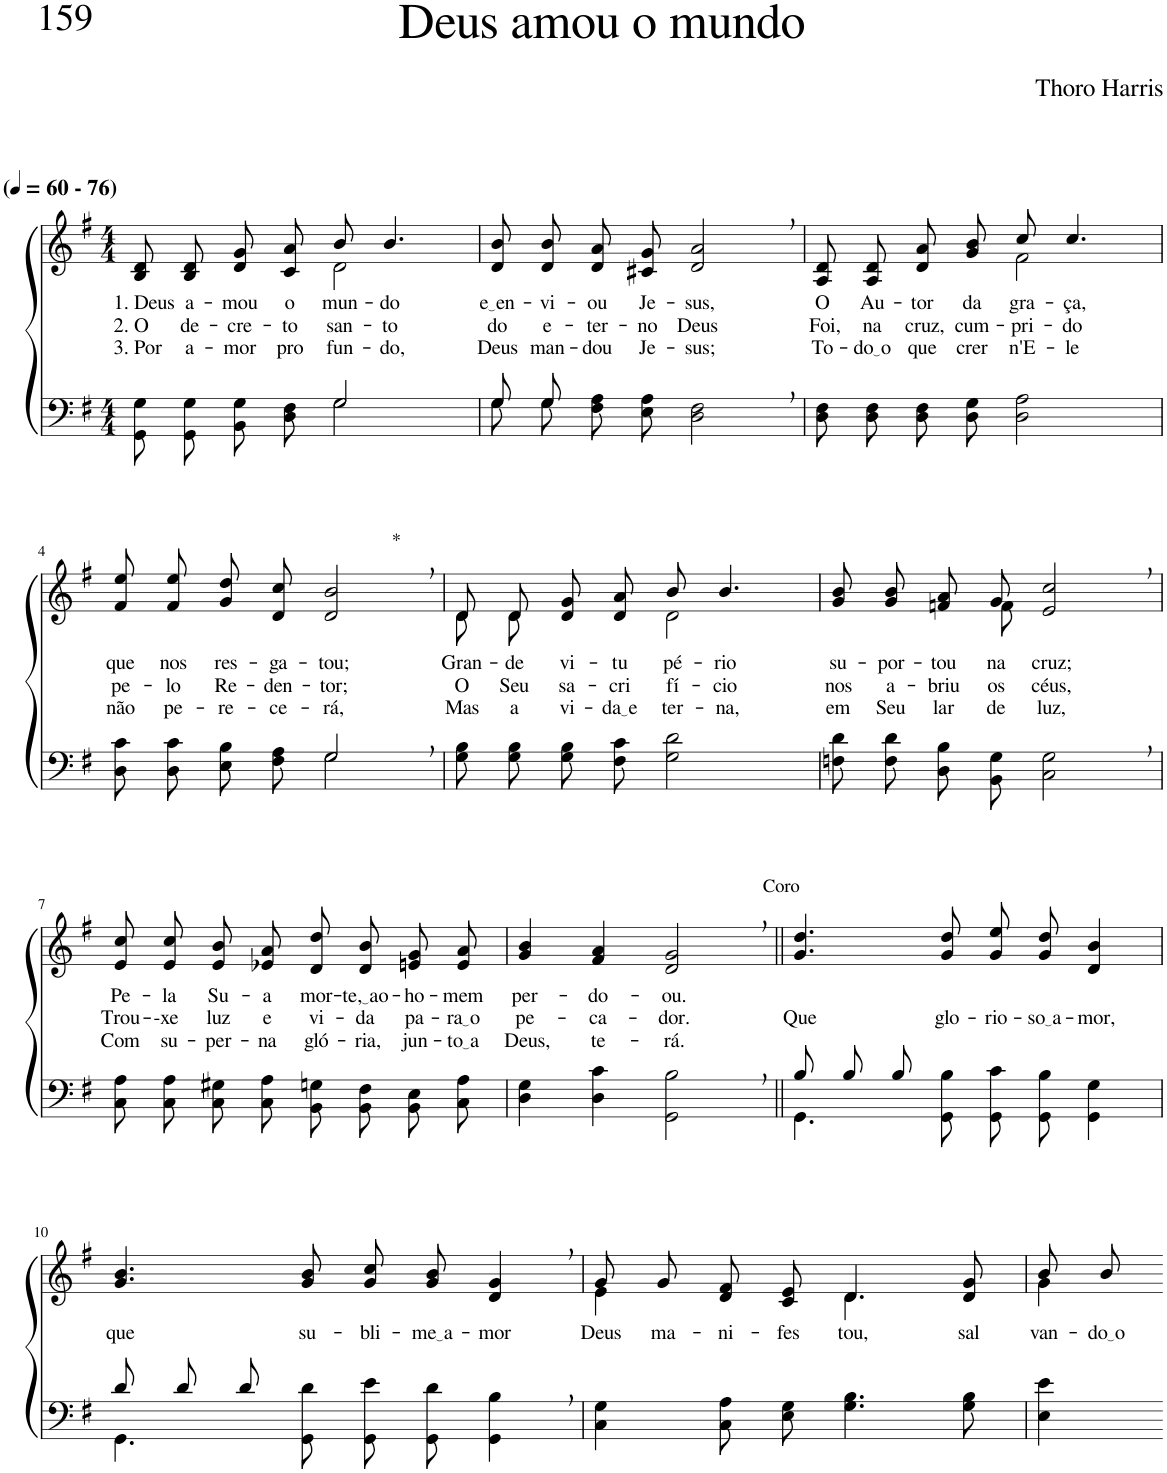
**kern	**kern	**text	**text	**text
*part2	*part1	*part1	*part1	*part1
*staff2	*staff1	*staff1	*staff1	*staff1
*I"Parte III e IV	*I"Parte I e II	*	*	*
*clefF4	*clefG2	*	*	*
*k[f#]	*k[f#]	*	*	*
*M4/4	*M4/4	*	*	*
*MM60	*MM60	*	*	*
=1	=1	=1	=1	=1
*^	*	*	*	*
!	!	!LO:TX:a:B:t=(	!	!	!
!	!	!LO:TX:a:B:t=- 76)	!	!	!
!	!	!	!LO:LY:b	!LO:LY:b	!LO:LY:b
*	*	*^	*	*	*
2ryy	8GG/ 8G/L	8B/ 8d/L	2ryy	1. Deus	2. O	3. Por
!	!	!	!	!LO:LY:b	!LO:LY:b	!LO:LY:b
.	8GG/ 8G/J	8B/ 8d/J	.	a-	de-	a-
!	!	!	!	!LO:LY:b	!LO:LY:b	!LO:LY:b
.	8BB\ 8G\L	8d/ 8g/L	.	-mou	-cre-	-mor
!	!	!	!	!LO:LY:b	!LO:LY:b	!LO:LY:b
.	8D\ 8F#\J	8c/ 8a/J	.	o	-to	pro-
!	!	!	!	!LO:LY:b	!LO:LY:b	!LO:LY:b
2G/	2G\	8b/	2d\	mun-	san-	-fun-
!	!	!	!	!LO:LY:b	!LO:LY:b	!LO:LY:b
.	.	4.b/	.	-do	-to	-do,
*	*	*v	*v	*	*	*
=2	=2	=2	=2	=2	=2
!	!	!	!LO:LY:b	!LO:LY:b	!LO:LY:b
8G/L	8G\L	8d/ 8b/L	e en	do	Deus
!	!	!	!LO:LY:b	!LO:LY:b	!LO:LY:b
8G/J	8G\J	8d/ 8b/J	-vi-	e-	man-
!	!	!	!LO:LY:b	!LO:LY:b	!LO:LY:b
2.ryy	8F#\ 8A\L	8d/ 8a/L	-ou	-ter-	-dou
!	!	!	!LO:LY:b	!LO:LY:b	!LO:LY:b
.	8E\ 8A\J	8c#X/ 8g/J	Je-	-no	Je-
!	!	!	!LO:LY:b	!LO:LY:b	!LO:LY:b
.	2D\ 2F#\	2d/, 2a/,	-sus,	Deus	-sus;
=3	=3	=3	=3	=3	=3
!	!	!	!LO:LY:b	!LO:LY:b	!LO:LY:b
*v	*v	*^	*	*	*
8D\ 8F#\L	8A/ 8d/L	2ryy	O	Foi,	To-
!	!	!	!LO:LY:b	!LO:LY:b	!LO:LY:b
8D\ 8F#\J	8A/ 8d/J	.	Au-	na	do o
!	!	!	!LO:LY:b	!LO:LY:b	!LO:LY:b
8D\ 8F#\L	8d/ 8a/L	.	-tor	cruz,	que
!	!	!	!LO:LY:b	!LO:LY:b	!LO:LY:b
8D\ 8G\J	8g/ 8b/J	.	da	cum-	crer
!	!	!	!LO:LY:b	!LO:LY:b	!LO:LY:b
2D\ 2A\	8cc/	2f#\	gra-	-pri-	n'E-
!	!	!	!LO:LY:b	!LO:LY:b	!LO:LY:b
.	4.cc/	.	-ça,	-do	-le
*	*v	*v	*	*	*
!!LO:LB:g=z
=4	=4	=4	=4	=4
*^	*	*	*	*
!	!	!	!LO:LY:b	!LO:LY:b	!LO:LY:b
2ryy	8D\ 8c\L	8f#\ 8ee\L	que	pe-	não
!	!	!	!LO:LY:b	!LO:LY:b	!LO:LY:b
.	8D\ 8c\J	8f#\ 8ee\J	nos	-lo	pe-
!	!	!	!LO:LY:b	!LO:LY:b	!LO:LY:b
.	8E\ 8B\L	8g/ 8dd/L	res-	Re-	-re-
!	!	!	!LO:LY:b	!LO:LY:b	!LO:LY:b
.	8F#\ 8A\J	8d/ 8cc/J	-ga-	-den-	-ce-
!	!	!LO:TX:a:t=*	!	!	!
!	!	!	!LO:LY:b	!LO:LY:b	!LO:LY:b
2G,/	2G\	2d/, 2b/,	-tou;	-tor;	-rá,
=5	=5	=5	=5	=5	=5
*	*	*^	*	*	*
!	!	!	!	!LO:LY:b	!LO:LY:b	!LO:LY:b
*v	*v	*	*	*	*	*
8G\ 8B\L	8d/L	8d\L	Gran-	O	Mas
!	!	!	!LO:LY:b	!LO:LY:b	!LO:LY:b
8G\ 8B\J	8d/J	8d\J	-de	Seu	a
!	!	!	!LO:LY:b	!LO:LY:b	!LO:LY:b
8G\ 8B\L	8d/ 8g/L	4ryy	vi-	sa-	vi-
!	!	!	!LO:LY:b	!LO:LY:b	!LO:LY:b
8F#\ 8c\J	8d/ 8a/J	.	-tu-	-cri-	da e
!	!	!	!LO:LY:b	!LO:LY:b	!LO:LY:b
2G\ 2d\	8b/	2d\	-pé-	-fí-	-ter-
!	!	!	!LO:LY:b	!LO:LY:b	!LO:LY:b
.	4.b/	.	-rio	-cio	-na,
=6	=6	=6	=6	=6	=6
!	!	!	!LO:LY:b	!LO:LY:b	!LO:LY:b
8Fn\ 8d\L	8g/ 8b/L	4.ryy	su-	nos	em
!	!	!	!LO:LY:b	!LO:LY:b	!LO:LY:b
8F\ 8d\J	8g/ 8b/J	.	-por-	a-	Seu
!	!	!	!LO:LY:b	!LO:LY:b	!LO:LY:b
8D\ 8B\L	8fn/ 8a/L	.	-tou	-briu	lar
!	!	!	!LO:LY:b	!LO:LY:b	!LO:LY:b
8BB\ 8G\J	8g/J	8f\	na	os	de
!	!	!	!LO:LY:b	!LO:LY:b	!LO:LY:b
2C\, 2G\,	2e/, 2cc/,	2ryy	cruz;	céus,	luz,
!!LO:LB:g=z
=7	=7	=7	=7	=7	=7
!	!	!	!LO:LY:b	!LO:LY:b	!LO:LY:b
*	*v	*v	*	*	*
8C\ 8A\L	8e/ 8cc/L	Pe-	Trou-	Com
!	!	!LO:LY:b	!LO:LY:b	!LO:LY:b
8C\ 8A\J	8e/ 8cc/J	-la	--xe	su-
!	!	!LO:LY:b	!LO:LY:b	!LO:LY:b
8C\ 8G#X\L	8e/ 8b/L	Su-	luz	-per-
!	!	!LO:LY:b	!LO:LY:b	!LO:LY:b
8C\ 8A\J	8e-X/ 8a/J	-a	e	-na
!	!	!LO:LY:b	!LO:LY:b	!LO:LY:b
8BB\ 8Gn\L	8d/ 8dd/L	mor-	vi-	gló-
!	!	!LO:LY:b	!LO:LY:b	!LO:LY:b
8BB\ 8F#\J	8d/ 8b/J	te, ao	-da	-ria,
!	!	!LO:LY:b	!LO:LY:b	!LO:LY:b
8BB\ 8E\L	8en/ 8g/L	-ho-	pa-	jun-
!	!	!LO:LY:b	!LO:LY:b	!LO:LY:b
8C\ 8A\J	8e/ 8a/J	-mem	ra o	to a
=8	=8	=8	=8	=8
!	!	!LO:LY:b	!LO:LY:b	!LO:LY:b
4D\ 4G\	4g/ 4b/	per-	pe-	Deus,
!	!	!LO:LY:b	!LO:LY:b	!LO:LY:b
4D\ 4c\	4f#/ 4a/	-do-	-ca-	te-
!	!LO:TX:a:t=Coro	!	!	!
!	!	!LO:LY:b	!LO:LY:b	!LO:LY:b
2GG\, 2B\,	2d/, 2g/,	-ou.	-dor.	-rá.
=9||	=9||	=9||	=9||	=9||
*^	*	*	*	*
!	!	!	!	!LO:LY:b	!
8B/L	4.GG\	4.g/ 4.dd/	.	Que	.
8B/J	.	.	.	.	.
8B/	.	.	.	.	.
!	!	!	!	!LO:LY:b	!
8ryy	8GG\ 8B\	8g/ 8dd/	.	glo-	.
!	!	!	!	!LO:LY:b	!
2ryy	8GG\ 8c\L	8g\ 8ee\L	.	-rio-	.
!	!	!	!	!LO:LY:b	!
.	8GG\ 8B\J	8g\ 8dd\J	.	so a	.
!	!	!	!	!LO:LY:b	!
.	4GG\ 4G\	4d/ 4b/	.	-mor,	.
!!LO:LB:g=z
=10	=10	=10	=10	=10	=10
!	!	!	!LO:LY:b	!	!
8d/L	4.GG\	4.g/ 4.b/	que	.	.
8d/J	.	.	.	.	.
8d/	.	.	.	.	.
!	!	!	!LO:LY:b	!	!
8ryy	8GG\ 8d\	8g/ 8b/	su-	.	.
!	!	!	!LO:LY:b	!	!
2ryy	8GG\ 8e\L	8g/ 8cc/L	-bli-	.	.
!	!	!	!LO:LY:b	!	!
.	8GG\ 8d\J	8g/ 8b/J	me a	.	.
!	!	!	!LO:LY:b	!	!
.	4GG\ 4B\	4d/, 4g/,	-mor	.	.
=11	=11	=11	=11	=11	=11
*	*	*^	*	*	*
!	!	!	!	!LO:LY:b	!	!
*v	*v	*	*	*	*	*
4C\ 4G\	8g/L	4e\	Deus	.	.
!	!	!	!LO:LY:b	!	!
.	8g/J	.	ma-	.	.
!	!	!	!LO:LY:b	!	!
8C\ 8A\L	8d/ 8f#/L	4ryy	-ni-	.	.
!	!	!	!LO:LY:b	!	!
8E\ 8G\J	8c/ 8e/J	.	-fes-	.	.
!	!	!	!LO:LY:b	!	!
4.G\ 4.B\	4.d/	4.d\	-tou,	.	.
!	!	!	!LO:LY:b	!	!
8G\ 8B\	8d/ 8g/	8ryy	sal-	.	.
=12	=12	=12	=12	=12	=12
!	!	!	!LO:LY:b	!	!
4E\ 4e\	8b/L	4g\	-van-	.	.
!	!	!	!LO:LY:b	!	!
.	8b/J	.	do o	.	.
*	*v	*v	*	*	*
=-	=-	=-	=-	=-
*-	*-	*-	*-	*-
